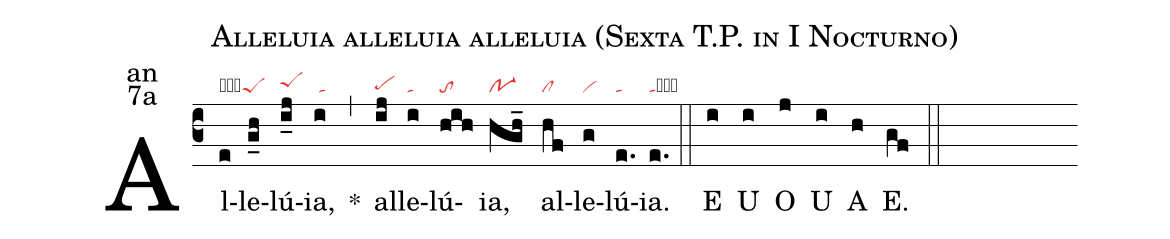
name:Alleluia alleluia alleluia (Sexta T.P. in I Nocturno);
office-part:an;
mode:7a;
nabc-lines:1;
%%
(c3) Al(e|obta)le(g_h|`peS)lú(i_j|peShh)ia,(i|/ta) <sp>*</sp>(,) al(ij|pehg)le(i|ta)lú(hih|to)ia,(hgh_|po-1) al(hf|cl)le(g|vi)lú(e.|ta)ia.(e.|tacb) (::)<eu>E(i) U(i) O(j) U(i) A(h) E.(gf) </eu>(::)
